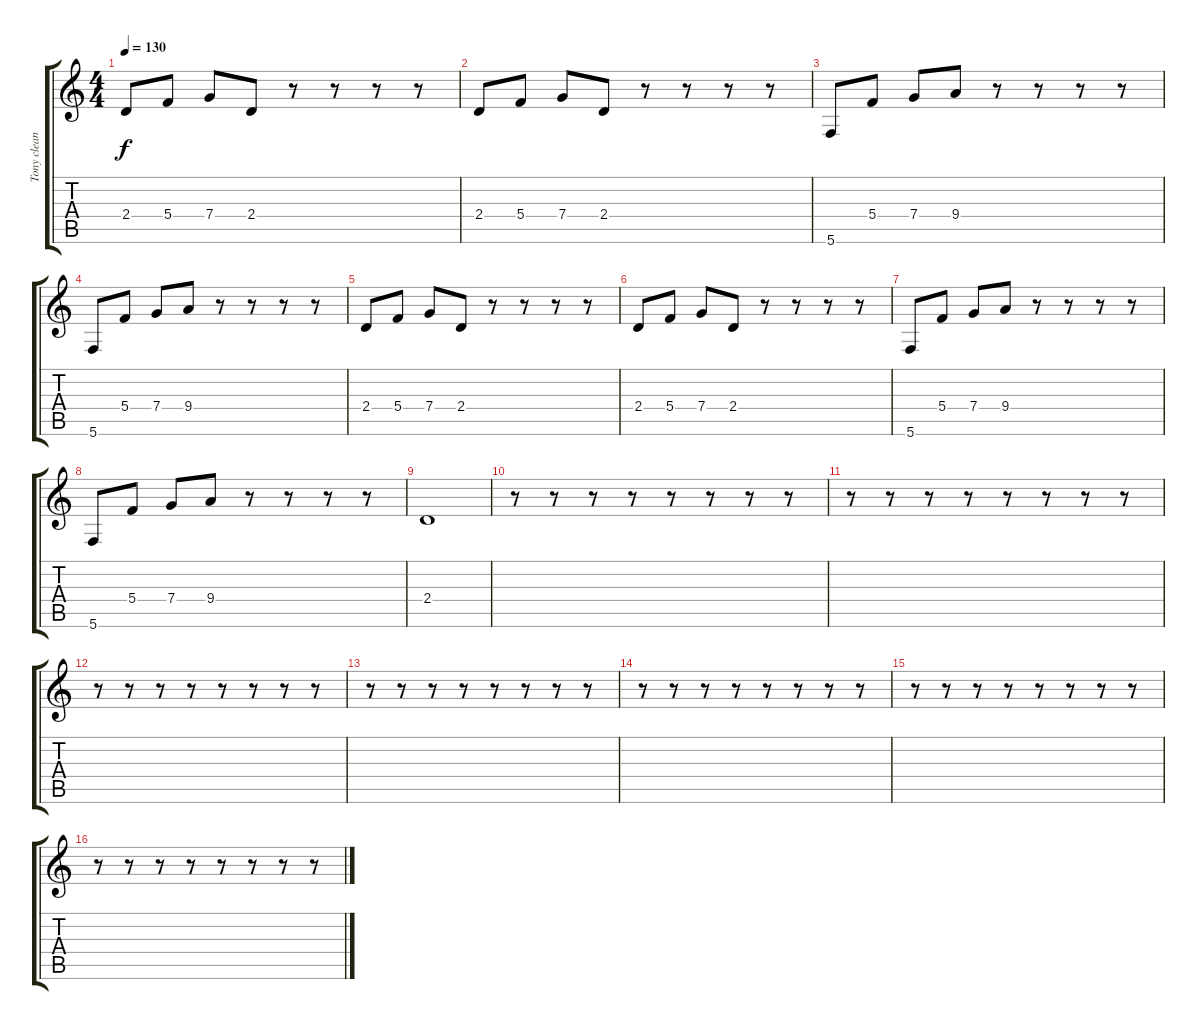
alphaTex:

\track ("Tony clean" "Tony clean") {instrument electricguitarmuted}
\staff {score tabs}
\tuning (E4 B3 G3 C3 G2 C2) {hide}
\ts (4 4)
\tempo 130
\clef g2
\ks c
2.4.8{dy f} 5.4.8 7.4.8 2.4.8 r.8 r.8 r.8 r.8 |
2.4.8 5.4.8 7.4.8 2.4.8 r.8 r.8 r.8 r.8 |
5.6.8 5.4.8 7.4.8 9.4.8 r.8 r.8 r.8 r.8 |
5.6.8 5.4.8 7.4.8 9.4.8 r.8 r.8 r.8 r.8 |
2.4.8 5.4.8 7.4.8 2.4.8 r.8 r.8 r.8 r.8 |
2.4.8 5.4.8 7.4.8 2.4.8 r.8 r.8 r.8 r.8 |
5.6.8 5.4.8 7.4.8 9.4.8 r.8 r.8 r.8 r.8 |
5.6.8 5.4.8 7.4.8 9.4.8 r.8 r.8 r.8 r.8 |
2.4.1 |
r.8 r.8 r.8 r.8 r.8 r.8 r.8 r.8 |
r.8 r.8 r.8 r.8 r.8 r.8 r.8 r.8 |
r.8 r.8 r.8 r.8 r.8 r.8 r.8 r.8 |
r.8 r.8 r.8 r.8 r.8 r.8 r.8 r.8 |
r.8 r.8 r.8 r.8 r.8 r.8 r.8 r.8 |
r.8 r.8 r.8 r.8 r.8 r.8 r.8 r.8 |
r.8 r.8 r.8 r.8 r.8 r.8 r.8 r.8
